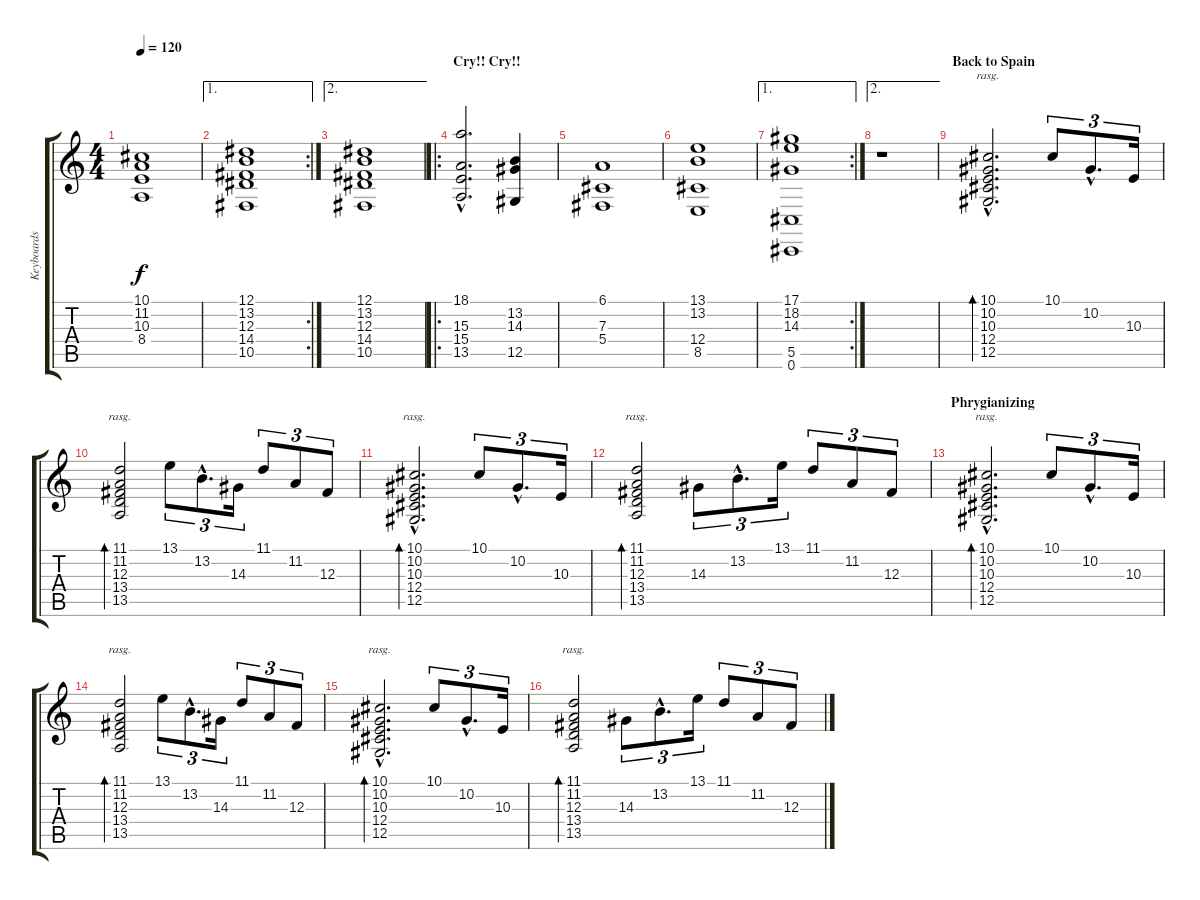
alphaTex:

\track ("Keyboards" "Keyboards") {instrument stringensemble1}
\staff {score tabs}
\tuning (Eb4 Bb3 Gb3 Db3 Ab2 Db2) {hide}
\ts (4 4)
\tempo 120
\clef g2
\ks c
(10.1 11.2 10.3 8.4).1{dy f} |
\ae 1
\rc 2
(12.1 13.2 12.3 14.4 10.5).1 |
\ae 2
(12.1 13.2 12.3 14.4 10.5).1 |
\ro
\section ("" "Cry!! Cry!!")
(18.1{hac} 15.3{hac} 15.4{hac} 13.5{hac}).2{d} (13.2 14.3 12.5).4 |
(6.1 7.3 5.4).1 |
(13.1 13.2 12.4 8.5).1 |
\ae 1
\rc 2
(17.1 18.2 14.3 5.5 0.6).1 |
\ae 2
r.1 |
\section ("" "Back to Spain")
(10.1{hac} 10.2{hac} 10.3{hac} 12.4{hac} 12.5{hac}).2{d bd 240 rasg ii instrument acousticguitarnylon} 10.1.8{tu (3 2)} 10.2{hac}.8{d tu (3 2)} 10.3.16{tu (3 2)} |
(11.1 11.2 12.3 13.4 13.5).2{bd 240 rasg ii} 13.1.8{tu (3 2)} 13.2{hac}.8{d tu (3 2)} 14.3.16{tu (3 2)} 11.1.8{tu (3 2)} 11.2.8{tu (3 2)} 12.3.8{tu (3 2)} |
(10.1{hac} 10.2{hac} 10.3{hac} 12.4{hac} 12.5{hac}).2{d bd 240 rasg ii instrument acousticguitarnylon} 10.1.8{tu (3 2)} 10.2{hac}.8{d tu (3 2)} 10.3.16{tu (3 2)} |
(11.1 11.2 12.3 13.4 13.5).2{bd 240 rasg ii} 14.3.8{tu (3 2)} 13.2{hac}.8{d tu (3 2)} 13.1.16{tu (3 2)} 11.1.8{tu (3 2)} 11.2.8{tu (3 2)} 12.3.8{tu (3 2)} |
\section ("" "Phrygianizing")
(10.1{hac} 10.2{hac} 10.3{hac} 12.4{hac} 12.5{hac}).2{d bd 240 rasg ii instrument acousticguitarnylon} 10.1.8{tu (3 2)} 10.2{hac}.8{d tu (3 2)} 10.3.16{tu (3 2)} |
(11.1 11.2 12.3 13.4 13.5).2{bd 240 rasg ii} 13.1.8{tu (3 2)} 13.2{hac}.8{d tu (3 2)} 14.3.16{tu (3 2)} 11.1.8{tu (3 2)} 11.2.8{tu (3 2)} 12.3.8{tu (3 2)} |
(10.1{hac} 10.2{hac} 10.3{hac} 12.4{hac} 12.5{hac}).2{d bd 240 rasg ii instrument acousticguitarnylon} 10.1.8{tu (3 2)} 10.2{hac}.8{d tu (3 2)} 10.3.16{tu (3 2)} |
(11.1 11.2 12.3 13.4 13.5).2{bd 240 rasg ii} 14.3.8{tu (3 2)} 13.2{hac}.8{d tu (3 2)} 13.1.16{tu (3 2)} 11.1.8{tu (3 2)} 11.2.8{tu (3 2)} 12.3.8{tu (3 2)}
